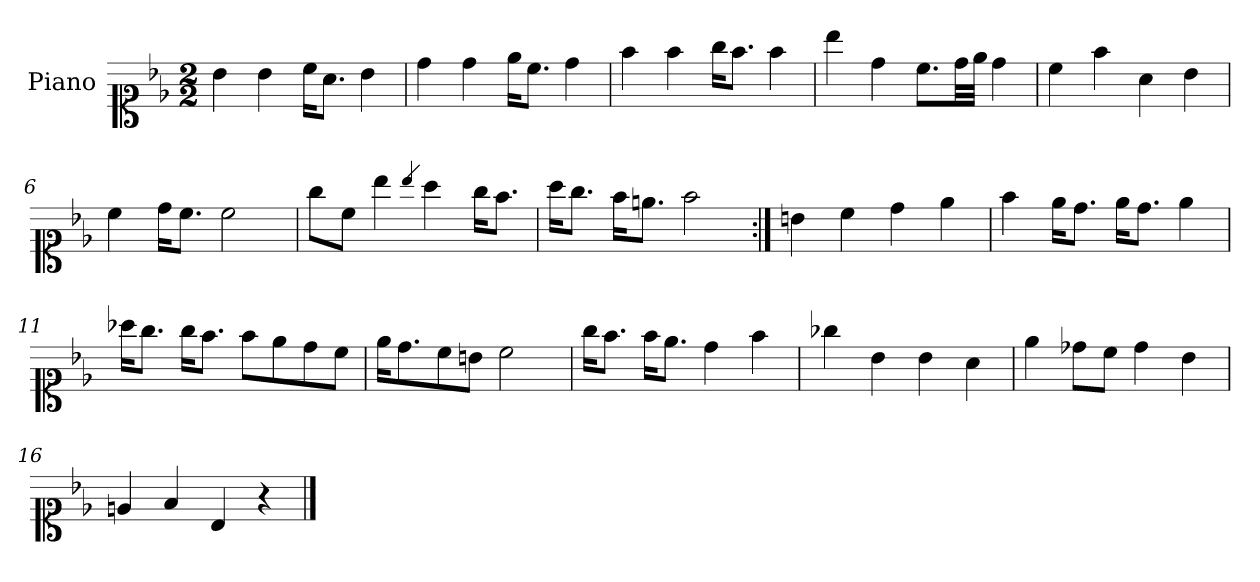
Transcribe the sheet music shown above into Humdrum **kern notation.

**kern
*part1
*staff1
*I"Piano
*I'Pno.
*clefC1
*k[b-e-]
*M2/2
=1
4b-\
4b-\
16cc\KL
8.a\J
4b-\
=2
4dd\
4dd\
16ee-\KL
8.cc\J
4dd\
=3
4ff\
4ff\
16gg\KL
8.ff\J
4ff\
=4
4bb-\
4dd\
8.cc\L
32dd\LL
32ee-\JJJ
4dd\
=5
4cc\
4ff\
4a\
4b-\
=6
4cc\
16dd\KL
8.cc\J
2cc\
=7
8gg\L
8cc\J
4bb-\
4qbb-/
4aa\
16gg\KL
8.ff\J
=8
16aa\KL
8.gg\J
16ff\KL
8.een\J
2ff\
=9:|!
4bn\
4cc\
4dd\
4ee-\
=10
4ff\
16ee-\KL
8.dd\J
16ee-\KL
8.dd\J
4ee-\
=11
16aa-X\KL
8.gg\J
16gg\KL
8.ff\J
8ff\L
8ee-\
8dd\
8cc\J
=12
16ee-\KL
8.dd\
8cc\
8bn\J
2cc\
=13
16gg\KL
8.ff\J
16ff\KL
8.ee-\J
4dd\
4ff\
=14
4gg-X\
4b-\
4b-\
4a\
=15
4ee-\
8dd-X\L
8cc\J
4dd-\
4b-\
=16
4en/
4f/
4B-/
4r
==
*-
